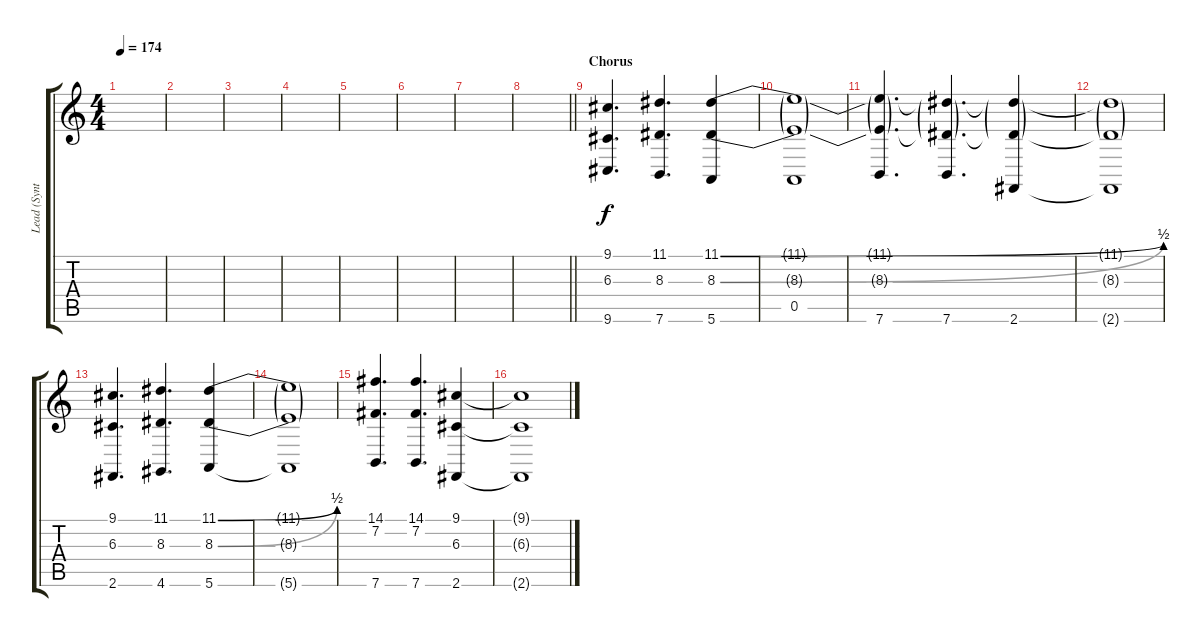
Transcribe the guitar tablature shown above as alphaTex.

\track ("Lead (Synth)" "Lead (Synt") {instrument lead2sawtooth}
\staff {score tabs}
\tuning (E4 B3 G3 D3 A2 E2) {hide}
\ts (4 4)
\tempo 174
\clef g2
\ks c
|
|
|
|
|
|
|
\barLineRight lightlight
|
\section ("" "Chorus")
(9.1 6.3 9.6).4{d volume 10 instrument lead2sawtooth} (11.1 8.3 7.6).4{d} (11.1{be (bend 0 0 60 2)} 8.3{be (bend 0 0 60 2)} 5.6).4 |
(11.1{t} 8.3{t} 0.5).1 |
(11.1{t} 8.3{t} 7.6).4{d} (11.1{t} 8.3{t} 7.6).4{d} (11.1{t} 8.3{t} 2.6).4 |
(11.1{t} 8.3{t} 2.6{t}).1 |
(9.1 6.3 2.6).4{d} (11.1 8.3 4.6).4{d} (11.1{be (bend 0 0 60 2)} 8.3{be (bend 0 0 60 2)} 5.6).4 |
(11.1{t} 8.3{t} 5.6{t}).1 |
(14.1 7.2 7.6).4{d} (14.1 7.2 7.6).4{d} (9.1 6.3 2.6).4 |
(9.1{t} 6.3{t} 2.6{t}).1
